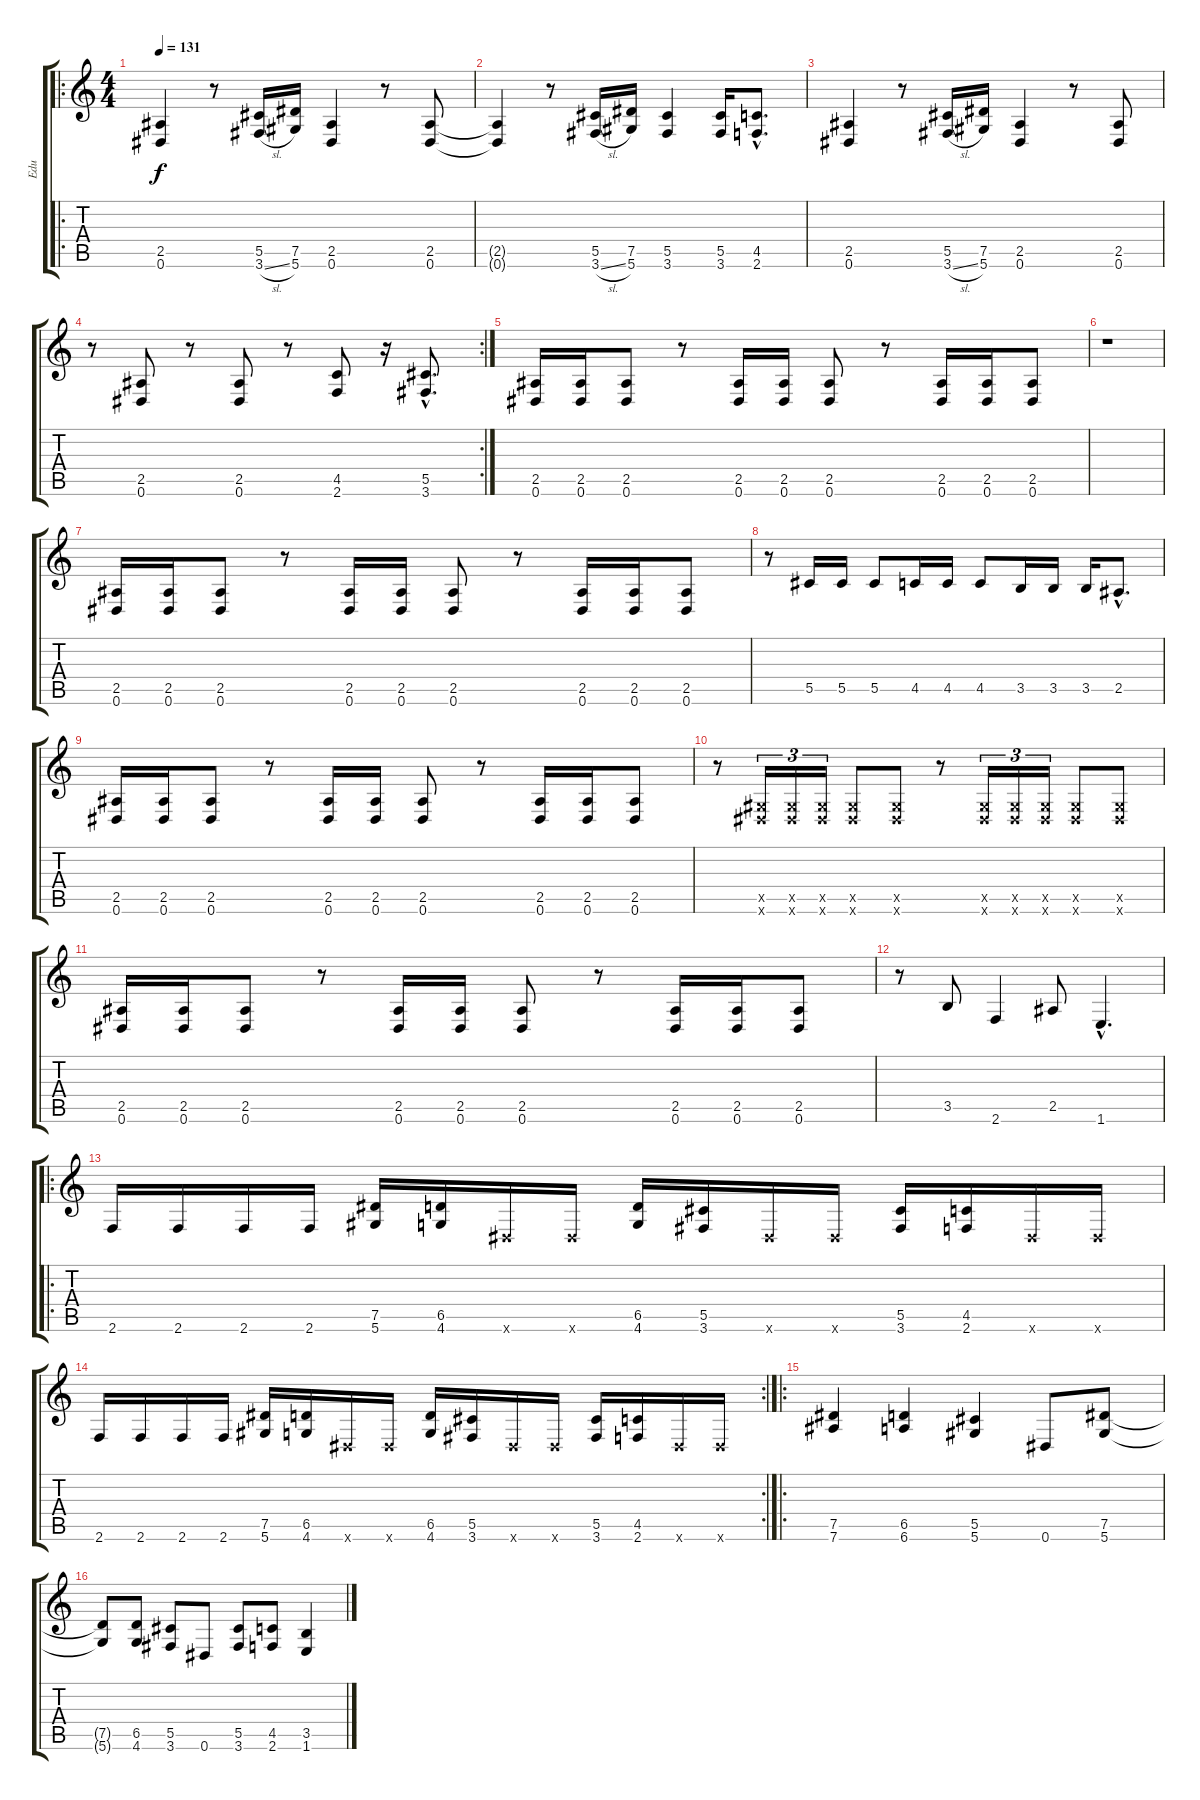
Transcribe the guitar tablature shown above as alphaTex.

\track ("Edu" "Edu") {instrument overdrivenguitar}
\staff {score tabs}
\tuning (Eb4 Bb3 Gb3 Db3 Ab2 Eb2) {hide}
\ro
\ts (4 4)
\tempo 131
\clef g2
\ks c
(2.5 0.6).4{dy f} r.8 (5.5 3.6{sl}).16 (7.5 5.6).16 (2.5 0.6).4 r.8 (2.5 0.6).8 |
(2.5{t} 0.6{t}).4 r.8 (5.5 3.6{sl}).16 (7.5 5.6).16 (5.5 3.6).4 (5.5 3.6).16 (4.5{hac} 2.6{hac}).8{d} |
(2.5 0.6).4 r.8 (5.5 3.6{sl}).16 (7.5 5.6).16 (2.5 0.6).4 r.8 (2.5 0.6).8 |
\rc 2
r.8 (2.5 0.6).8 r.8 (2.5 0.6).8 r.8 (4.5 2.6).8 r.16 (5.5{hac} 3.6{hac}).8{d} |
(2.5 0.6).16 (2.5 0.6).16 (2.5 0.6).8 r.8 (2.5 0.6).16 (2.5 0.6).16 (2.5 0.6).8 r.8 (2.5 0.6).16 (2.5 0.6).16 (2.5 0.6).8 |
r.1 |
(2.5 0.6).16 (2.5 0.6).16 (2.5 0.6).8 r.8 (2.5 0.6).16 (2.5 0.6).16 (2.5 0.6).8 r.8 (2.5 0.6).16 (2.5 0.6).16 (2.5 0.6).8 |
r.8 5.5.16 5.5.16 5.5.8 4.5.16 4.5.16 4.5.8 3.5.16 3.5.16 3.5.16 2.5{hac}.8{d} |
(2.5 0.6).16 (2.5 0.6).16 (2.5 0.6).8 r.8 (2.5 0.6).16 (2.5 0.6).16 (2.5 0.6).8 r.8 (2.5 0.6).16 (2.5 0.6).16 (2.5 0.6).8 |
r.8 (0.5{x} 0.6{x}).16{tu (3 2)} (0.5{x} 0.6{x}).16{tu (3 2)} (0.5{x} 0.6{x}).16{tu (3 2)} (0.5{x} 0.6{x}).8 (0.5{x} 0.6{x}).8 r.8 (0.5{x} 0.6{x}).16{tu (3 2)} (0.5{x} 0.6{x}).16{tu (3 2)} (0.5{x} 0.6{x}).16{tu (3 2)} (0.5{x} 0.6{x}).8 (0.5{x} 0.6{x}).8 |
(2.5 0.6).16 (2.5 0.6).16 (2.5 0.6).8 r.8 (2.5 0.6).16 (2.5 0.6).16 (2.5 0.6).8 r.8 (2.5 0.6).16 (2.5 0.6).16 (2.5 0.6).8 |
r.8 3.5.8 2.6.4 2.5.8 1.6{hac}.4{d} |
\ro
2.6.16 2.6.16 2.6.16 2.6.16 (7.5 5.6).16 (6.5 4.6).16 0.6{x}.16 0.6{x}.16 (6.5 4.6).16 (5.5 3.6).16 0.6{x}.16 0.6{x}.16 (5.5 3.6).16 (4.5 2.6).16 0.6{x}.16 0.6{x}.16 |
\rc 2
2.6.16 2.6.16 2.6.16 2.6.16 (7.5 5.6).16 (6.5 4.6).16 0.6{x}.16 0.6{x}.16 (6.5 4.6).16 (5.5 3.6).16 0.6{x}.16 0.6{x}.16 (5.5 3.6).16 (4.5 2.6).16 0.6{x}.16 0.6{x}.16 |
\ro
(7.5 7.6).4 (6.5 6.6).4 (5.5 5.6).4 0.6.8 (7.5 5.6).8 |
(7.5{t} 5.6{t}).8 (6.5 4.6).8 (5.5 3.6).8 0.6.8 (5.5 3.6).8 (4.5 2.6).8 (3.5 1.6).4
